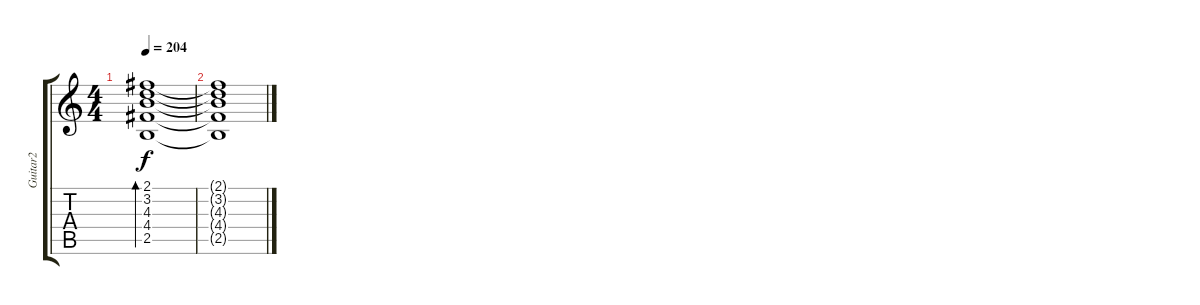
\track ("Guitar2" "Guitar2") {instrument acousticguitarsteel}
\staff {score tabs}
\tuning (E4 B3 G3 D3 A2 E2) {hide}
\ts (4 4)
\tempo 204
\clef g2
\ks c
(2.1 3.2 4.3 4.4 2.5).1{bd 60 dy f} |
(2.1{t} 3.2{t} 4.3{t} 4.4{t} 2.5{t}).1
